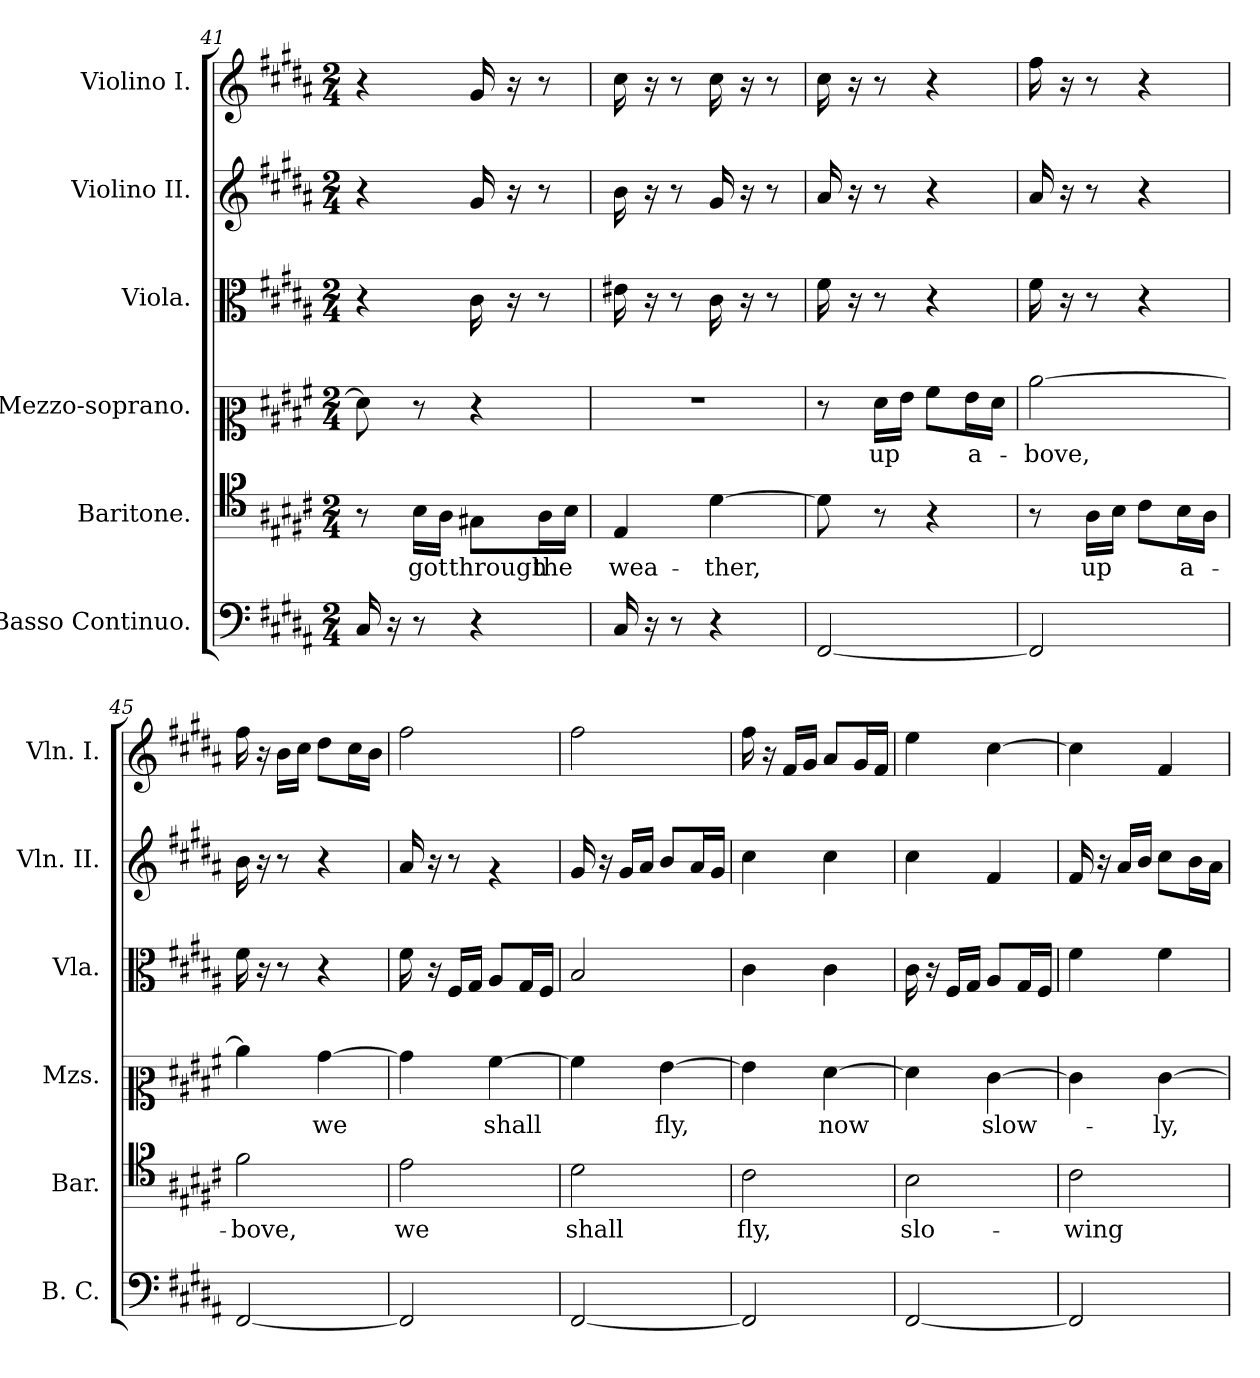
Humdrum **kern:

**kern	**kern	**text	**kern	**text	**kern	**kern	**kern
*part6	*part5	*part5	*part4	*part4	*part3	*part2	*part1
*staff6	*staff5	*staff5	*staff4	*staff4	*staff3	*staff2	*staff1
*I"Basso Continuo.	*I"Baritone.	*	*I"Mezzo-soprano.	*	*I"Viola.	*I"Violino II.	*I"Violino I.
*I'B. C.	*I'Bar.	*	*I'Mzs.	*	*I'Vla.	*I'Vln. II.	*I'Vln. I.
*clefF4	*clefC5	*	*clefC2	*	*clefC3	*clefG2	*clefG2
*k[f#c#g#d#a#]	*k[f#c#g#d#a#]	*	*k[f#c#g#d#a#]	*	*k[f#c#g#d#a#]	*k[f#c#g#d#a#]	*k[f#c#g#d#a#]
*M2/4	*M2/4	*	*M2/4	*	*M2/4	*M2/4	*M2/4
=41	=41	=41	=41	=41	=41	=41	=41
16C#/	8r	.	8f#\]	.	4r	4r	4r
16r	.	.	.	.	.	.	.
!	!	!LO:LY:b	!	!	!	!	!
8r	16G#\LL	got	8r	.	.	.	.
.	16F#\JJ	.	.	.	.	.	.
!	!	!LO:LY:b	!	!	!	!	!
4r	8E#X\L	through	4r	.	16c#\	16g#/	16g#/
.	.	.	.	.	16r	16r	16r
!	!	!LO:LY:b	!	!	!	!	!
.	16F#\L	the	.	.	8r	8r	8r
.	16G#\JJ	.	.	.	.	.	.
=42	=42	=42	=42	=42	=42	=42	=42
!	!	!LO:LY:b	!	!	!	!	!
16C#/	4C#/	wea-	2r	.	16e#X\	16b\	16cc#\
16r	.	.	.	.	16r	16r	16r
8r	.	.	.	.	8r	8r	8r
!	!	!LO:LY:b	!	!	!	!	!
4r	[4B\	-ther,	.	.	16c#\	16g#/	16cc#\
.	.	.	.	.	16r	16r	16r
.	.	.	.	.	8r	8r	8r
=43	=43	=43	=43	=43	=43	=43	=43
[2FF#/	8B\]	.	8r	.	16f#\	16a#/	16cc#\
.	.	.	.	.	16r	16r	16r
!	!	!	!	!LO:LY:b	!	!	!
.	8r	.	16f#\LL	up	8r	8r	8r
.	.	.	16g#\JJ	.	.	.	.
.	4r	.	8a#\L	.	4r	4r	4r
!	!	!	!	!LO:LY:b	!	!	!
.	.	.	16g#\L	a-	.	.	.
.	.	.	16f#\JJ	.	.	.	.
=44	=44	=44	=44	=44	=44	=44	=44
!	!	!	!	!LO:LY:b	!	!	!
2FF#/]	8r	.	[2cc#\	-bove,	16f#\	16a#/	16ff#\
.	.	.	.	.	16r	16r	16r
!	!	!LO:LY:b	!	!	!	!	!
.	16F#\LL	up	.	.	8r	8r	8r
.	16G#\JJ	.	.	.	.	.	.
.	8A#\L	.	.	.	4r	4r	4r
!	!	!LO:LY:b	!	!	!	!	!
.	16G#\L	a-	.	.	.	.	.
.	16F#\JJ	.	.	.	.	.	.
=45	=45	=45	=45	=45	=45	=45	=45
!	!	!LO:LY:b	!	!	!	!	!
[2FF#/	2d#\	-bove,	4cc#\]	.	16f#\	16b\	16ff#\
.	.	.	.	.	16r	16r	16r
.	.	.	.	.	8r	8r	16b\LL
.	.	.	.	.	.	.	16cc#\JJ
!	!	!	!	!LO:LY:b	!	!	!
.	.	.	[4b\	we	4r	4r	8dd#\L
.	.	.	.	.	.	.	16cc#\L
.	.	.	.	.	.	.	16b\JJ
=46	=46	=46	=46	=46	=46	=46	=46
!	!	!LO:LY:b	!	!	!	!	!
2FF#/]	2c#\	we	4b\]	.	16f#\	16a#/	2ff#\
.	.	.	.	.	16r	16r	.
.	.	.	.	.	16F#/LL	8r	.
.	.	.	.	.	16G#/JJ	.	.
!	!	!	!	!LO:LY:b	!	!	!
.	.	.	[4a#\	shall	8A#/L	4rg	.
.	.	.	.	.	16G#/L	.	.
.	.	.	.	.	16F#/JJ	.	.
=47	=47	=47	=47	=47	=47	=47	=47
!	!	!LO:LY:b	!	!	!	!	!
[2FF#/	2B\	shall	4a#\]	.	2B/	16g#/	2ff#\
.	.	.	.	.	.	16r	.
.	.	.	.	.	.	16g#/LL	.
.	.	.	.	.	.	16a#/JJ	.
!	!	!	!	!LO:LY:b	!	!	!
.	.	.	[4g#\	fly,	.	8b/L	.
.	.	.	.	.	.	16a#/L	.
.	.	.	.	.	.	16g#/JJ	.
=48	=48	=48	=48	=48	=48	=48	=48
!	!	!LO:LY:b	!	!	!	!	!
2FF#/]	2A#\	fly,	4g#\]	.	4c#\	4cc#\	16ff#\
.	.	.	.	.	.	.	16r
.	.	.	.	.	.	.	16f#/LL
.	.	.	.	.	.	.	16g#/JJ
!	!	!	!	!LO:LY:b	!	!	!
.	.	.	[4f#\	now	4c#\	4cc#\	8a#/L
.	.	.	.	.	.	.	16g#/L
.	.	.	.	.	.	.	16f#/JJ
=49	=49	=49	=49	=49	=49	=49	=49
!	!	!LO:LY:b	!	!	!	!	!
[2FF#/	2G#\	slo-	4f#\]	.	16c#\	4cc#\	4ee\
.	.	.	.	.	16r	.	.
.	.	.	.	.	16F#/LL	.	.
.	.	.	.	.	16G#/JJ	.	.
!	!	!	!	!LO:LY:b	!	!	!
.	.	.	[4e\	slow-	8A#/L	4f#/	[4cc#\
.	.	.	.	.	16G#/L	.	.
.	.	.	.	.	16F#/JJ	.	.
=50	=50	=50	=50	=50	=50	=50	=50
!	!	!LO:LY:b	!	!	!	!	!
2FF#/]	2A#\	-wing	4e\]	.	4f#\	16f#/	4cc#\]
.	.	.	.	.	.	16r	.
.	.	.	.	.	.	16a#/LL	.
.	.	.	.	.	.	16b/JJ	.
!	!	!	!	!LO:LY:b	!	!	!
.	.	.	[4e\	-ly,	4f#\	8cc#\L	4f#/
.	.	.	.	.	.	16b\L	.
.	.	.	.	.	.	16a#\JJ	.
=	=	=	=	=	=	=	=
*-	*-	*-	*-	*-	*-	*-	*-
